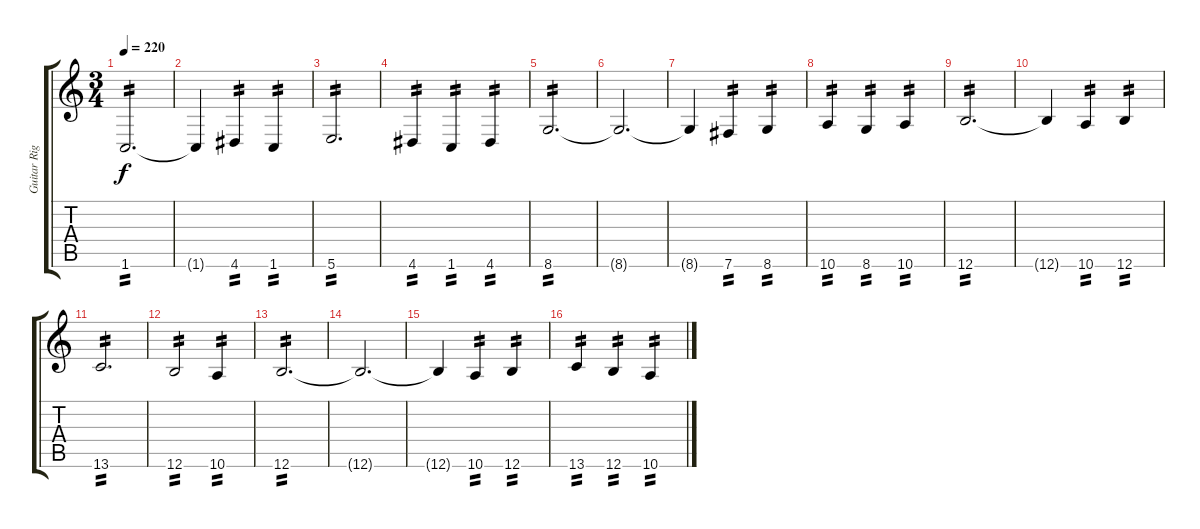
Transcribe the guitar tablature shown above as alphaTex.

\track ("Guitar Right" "Guitar Rig") {instrument overdrivenguitar}
\staff {score tabs}
\tuning (Db4 Ab3 E3 B2 Gb2 B1) {hide}
\ts (3 4)
\tempo 220
\clef g2
\ks c
1.6.2{d tp 2 dy f} |
1.6{t}.4 4.6.4{tp 2} 1.6.4{tp 2} |
5.6.2{d tp 2} |
4.6.4{tp 2} 1.6.4{tp 2} 4.6.4{tp 2} |
8.6.2{d tp 2} |
8.6{t}.2{d} |
8.6{t}.4 7.6.4{tp 2} 8.6.4{tp 2} |
10.6.4{tp 2} 8.6.4{tp 2} 10.6.4{tp 2} |
12.6.2{d tp 2} |
12.6{t}.4 10.6.4{tp 2} 12.6.4{tp 2} |
13.6.2{d tp 2} |
12.6.2{tp 2} 10.6.4{tp 2} |
12.6.2{d tp 2} |
12.6{t}.2{d} |
12.6{t}.4 10.6.4{tp 2} 12.6.4{tp 2} |
13.6.4{tp 2} 12.6.4{tp 2} 10.6.4{tp 2}
